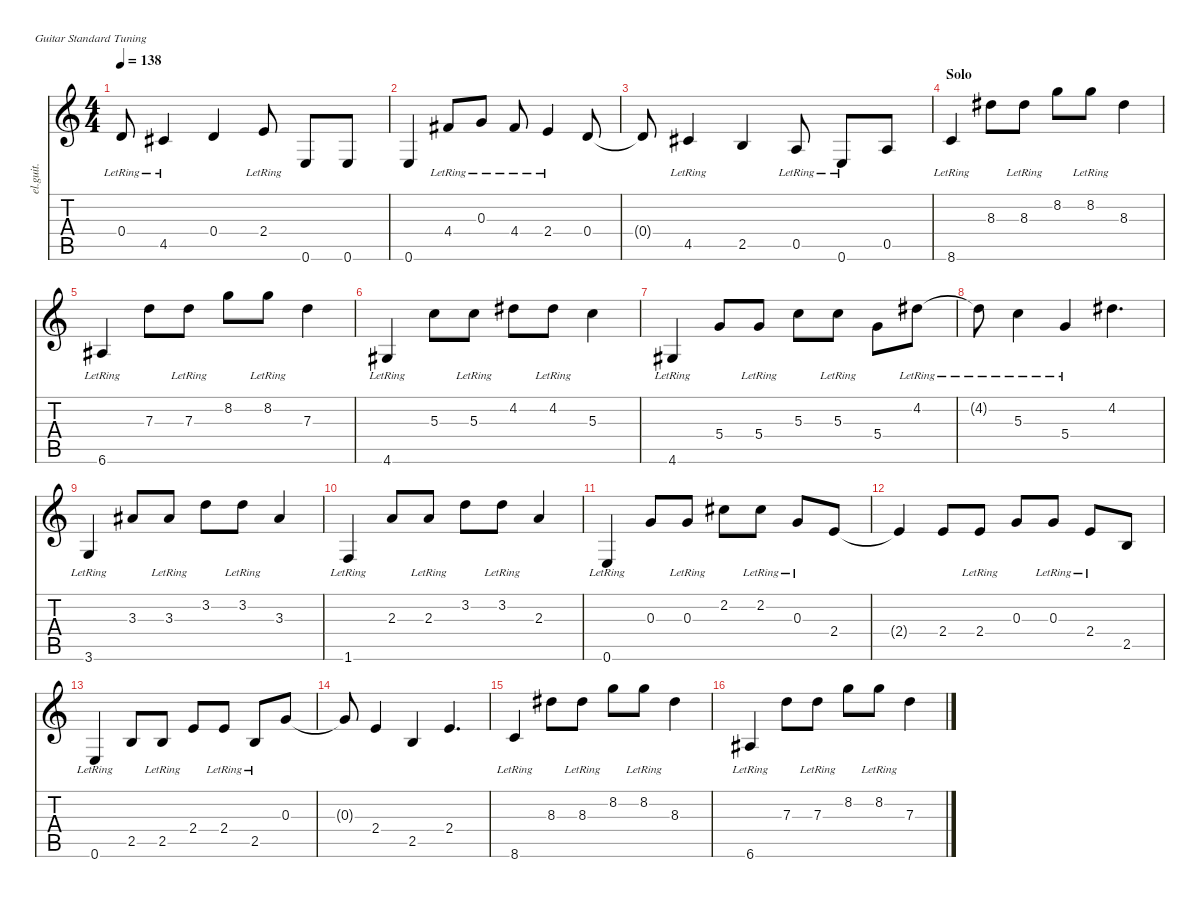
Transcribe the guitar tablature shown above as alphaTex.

\defaultSystemsLayout 4
\hideDynamics
\bracketExtendMode nobrackets
\otherSystemsTrackNameOrientation horizontal
\track ("Guitar 1 (Lead)" "el.guit.") {instrument electricguitarclean}
\staff {score tabs}
\tuning (E4 B3 G3 D3 A2 E2)
\ts (4 4)
\tempo 138
\clef g2
\ks c
0.4{lr t}.8{dy f beam Up} 4.5{lr acc #}.4{beam Up} 0.4.4{beam Up} 2.4{lr}.8{beam Up} 0.6.8{beam Up} 0.6.8{beam Up} |
0.6.4{beam Up} 4.4{lr acc #}.8{beam Up} 0.3{lr}.8{beam Up} 4.4{lr acc #}.8{beam Up} 2.4{lr}.4{beam Up} 0.4.8{beam Up} |
0.4{t}.8{beam Up} 4.5{lr acc #}.4{beam Up} 2.5.4{beam Up} 0.5{lr}.8{beam Up} 0.6{lr}.8{beam Up} 0.5.8{beam Up} |
\section ("" "Solo")
8.6{lr}.4{beam Up} 8.3{acc #}.8{beam Down} 8.3{lr acc #}.8{beam Down} 8.2.8{beam Down} 8.2{lr}.8{beam Down} 8.3{acc #}.4{beam Down} |
6.6{lr acc #}.4{beam Up} 7.3.8{beam Down} 7.3{lr}.8{beam Down} 8.2.8{beam Down} 8.2{lr}.8{beam Down} 7.3.4{beam Down} |
4.6{lr acc #}.4{beam Up} 5.3.8{beam Down} 5.3{lr}.8{beam Down} 4.2{acc #}.8{beam Down} 4.2{lr acc #}.8{beam Down} 5.3.4{beam Down} |
4.6{lr acc #}.4{beam Up} 5.4.8{beam Up} 5.4{lr}.8{beam Up} 5.3.8{beam Down} 5.3{lr}.8{beam Down} 5.4.8{beam Down} 4.2{lr acc #}.8{beam Down} |
4.2{lr t acc #}.8{beam Down} 5.3{lr}.4{beam Down} 5.4{lr}.4{beam Up} 4.2{acc #}.4{d beam Down} |
3.6{lr}.4{beam Up} 3.3{acc #}.8{beam Up} 3.3{lr acc #}.8{beam Up} 3.2.8{beam Down} 3.2{lr}.8{beam Down} 3.3{acc #}.4{beam Up} |
1.6{lr}.4{beam Up} 2.3.8{beam Up} 2.3{lr}.8{beam Up} 3.2.8{beam Down} 3.2{lr}.8{beam Down} 2.3.4{beam Up} |
0.6{lr}.4{beam Up} 0.3.8{beam Up} 0.3{lr}.8{beam Up} 2.2{acc #}.8{beam Down} 2.2{lr acc #}.8{beam Down} 0.3{lr}.8{beam Up} 2.4.8{beam Up} |
2.4{t}.4{beam Up} 2.4.8{beam Up} 2.4{lr}.8{beam Up} 0.3.8{beam Up} 0.3{lr}.8{beam Up} 2.4{lr}.8{beam Up} 2.5.8{beam Up} |
0.6{lr}.4{beam Up} 2.5.8{beam Up} 2.5{lr}.8{beam Up} 2.4.8{beam Up} 2.4{lr}.8{beam Up} 2.5{lr}.8{beam Up} 0.3.8{beam Up} |
0.3{t}.8{beam Up} 2.4.4{beam Up} 2.5.4{beam Up} 2.4.4{d beam Up} |
8.6{lr}.4{beam Up} 8.3{acc #}.8{beam Down} 8.3{lr acc #}.8{beam Down} 8.2.8{beam Down} 8.2{lr}.8{beam Down} 8.3{acc #}.4{beam Down} |
6.6{lr acc #}.4{beam Up} 7.3.8{beam Down} 7.3{lr}.8{beam Down} 8.2.8{beam Down} 8.2{lr}.8{beam Down} 7.3.4{beam Down}
